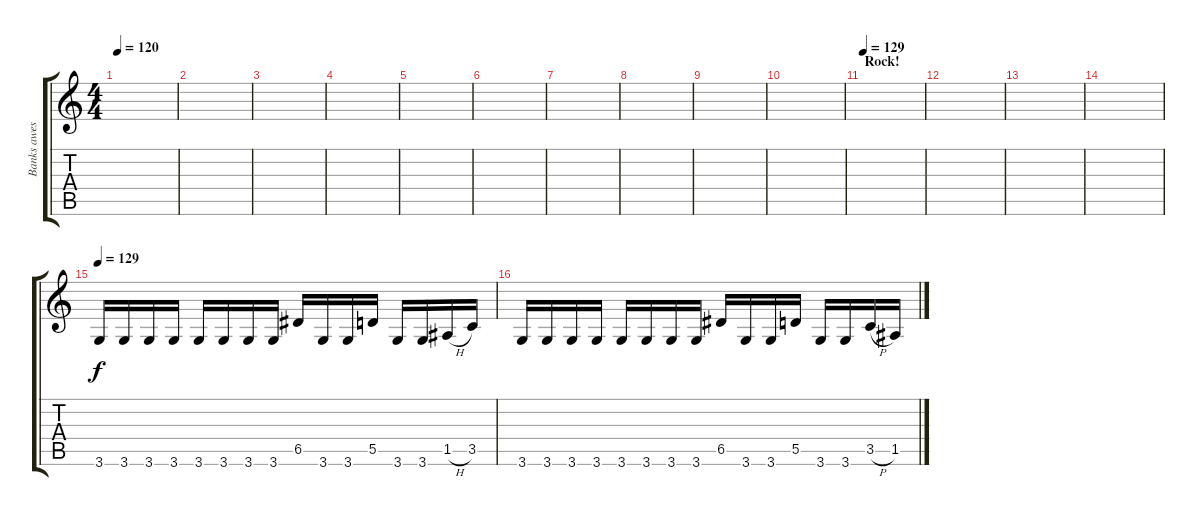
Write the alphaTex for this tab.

\track ("Banks awesome soloin'" "Banks awes") {instrument overdrivenguitar}
\staff {score tabs}
\tuning (E4 B3 G3 D3 A2 E2) {hide}
\ts (4 4)
\tempo 120
\tempo 165
\tempo 120
\clef g2
\ks c
|
|
|
|
|
|
|
|
|
|
\section ("" "Rock!")
\tempo 129
|
|
|
|
\tempo 129
3.6.16 3.6.16 3.6.16 3.6.16 3.6.16 3.6.16 3.6.16 3.6.16 6.5.16 3.6.16 3.6.16 5.5.16 3.6.16 3.6.16 1.5{h}.16 3.5.16 |
3.6.16 3.6.16 3.6.16 3.6.16 3.6.16 3.6.16 3.6.16 3.6.16 6.5.16 3.6.16 3.6.16 5.5.16 3.6.16 3.6.16 3.5{h}.16 1.5.16
